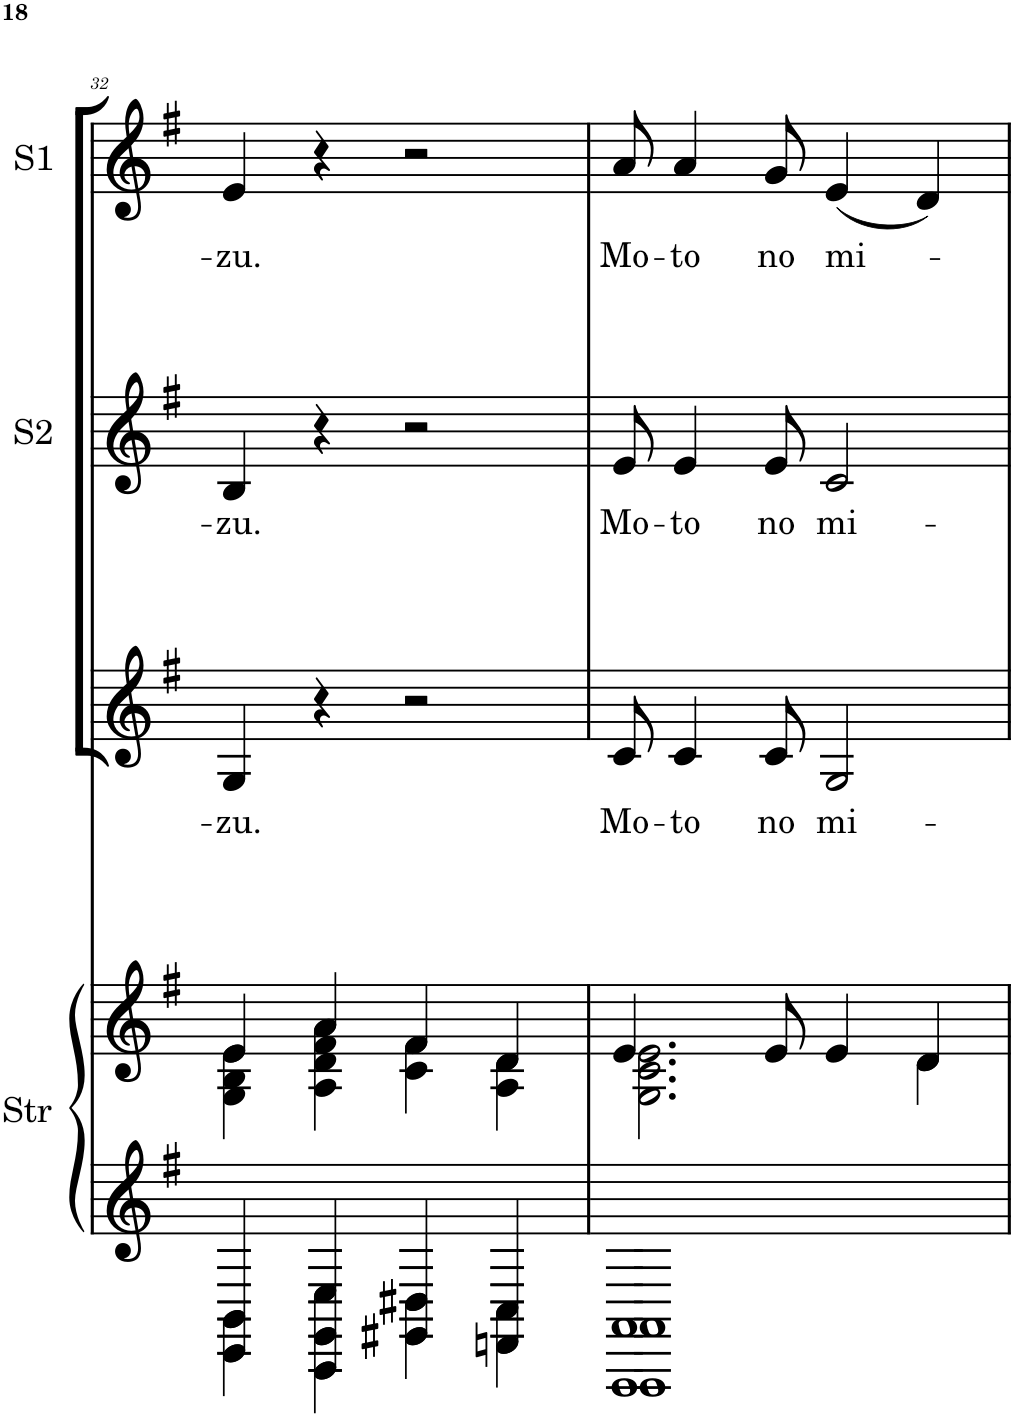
**kern	**kern	**kern	**text	**kern	**text	**kern	**text
*part4	*part4	*part3	*part3	*part2	*part2	*part1	*part1
*staff5	*staff4	*staff3	*staff3	*staff2	*staff2	*staff1	*staff1
*I"Strings	*	*I"Alto	*	*I"Soprano 2	*	*I"Soprano 1	*
*I'Str	*	*	*	*I'S2	*	*I'S1	*
!!LO:PB:g=z
*clefG2	*clefG2	*clefG2	*	*clefG2	*	*clefG2	*
*k[b-e-a-d-]	*k[b-e-a-d-]	*k[b-e-a-d-]	*	*k[b-e-a-d-]	*	*k[b-e-a-d-]	*
*A-:	*A-:	*A-:	*	*A-:	*	*A-:	*
*M4/4	*M4/4	*M4/4	*	*M4/4	*	*M4/4	*
=32	=32	=32	=32	=32	=32	=32	=32
*^	*^	*	*	*	*	*	*
!	!	!	!	!	!LO:LY:b	!	!LO:LY:b	!	!LO:LY:b
4EE/ 4BB/	4EE\ 4BB\	4e/	4G\ 4B\ 4e\	4G/	-zu.	4Bn/	-zu.	4en/	-zu.
4CC/ 4GG/ 4E/	4CC\ 4GG\ 4E\	4a/	4A\ 4d\ 4f#\ 4a\	4r	.	4r	.	4r	.
4GG#X/ 4D#X/	4GG#\ 4D#\	4f#/	4c\ 4f#\	2r	.	2r	.	2r	.
4FFn/ 4C/	4FF\ 4C\	4d/	4A\ 4d\	.	.	.	.	.	.
=33	=33	=33	=33	=33	=33	=33	=33	=33	=33
!	!	!	!	!	!LO:LY:b	!	!LO:LY:b	!	!LO:LY:b
1AAA 1AA	1AAA 1AA	4.e/	2.G\ 2.c\ 2.e\	8c/	Mo-	8en/	Mo-	8an/	Mo-
!	!	!	!	!	!LO:LY:b	!	!LO:LY:b	!	!LO:LY:b
.	.	.	.	4c/	-to	4e/	-to	4a/	-to
!	!	!	!	!	!LO:LY:b	!	!LO:LY:b	!	!LO:LY:b
.	.	8e/	.	8c/	no	8e/	no	8g/	no
!	!	!	!	!	!LO:LY:b	!	!LO:LY:b	!	!LO:LY:b
.	.	4e/	.	2G/	mi-	2c/	mi-	(<4en/	mi-
.	.	4d/	4d\	.	.	.	.	4dn/)	.
*v	*v	*	*	*	*	*	*	*	*
*	*v	*v	*	*	*	*	*	*
=	=	=	=	=	=	=	=
*-	*-	*-	*-	*-	*-	*-	*-
